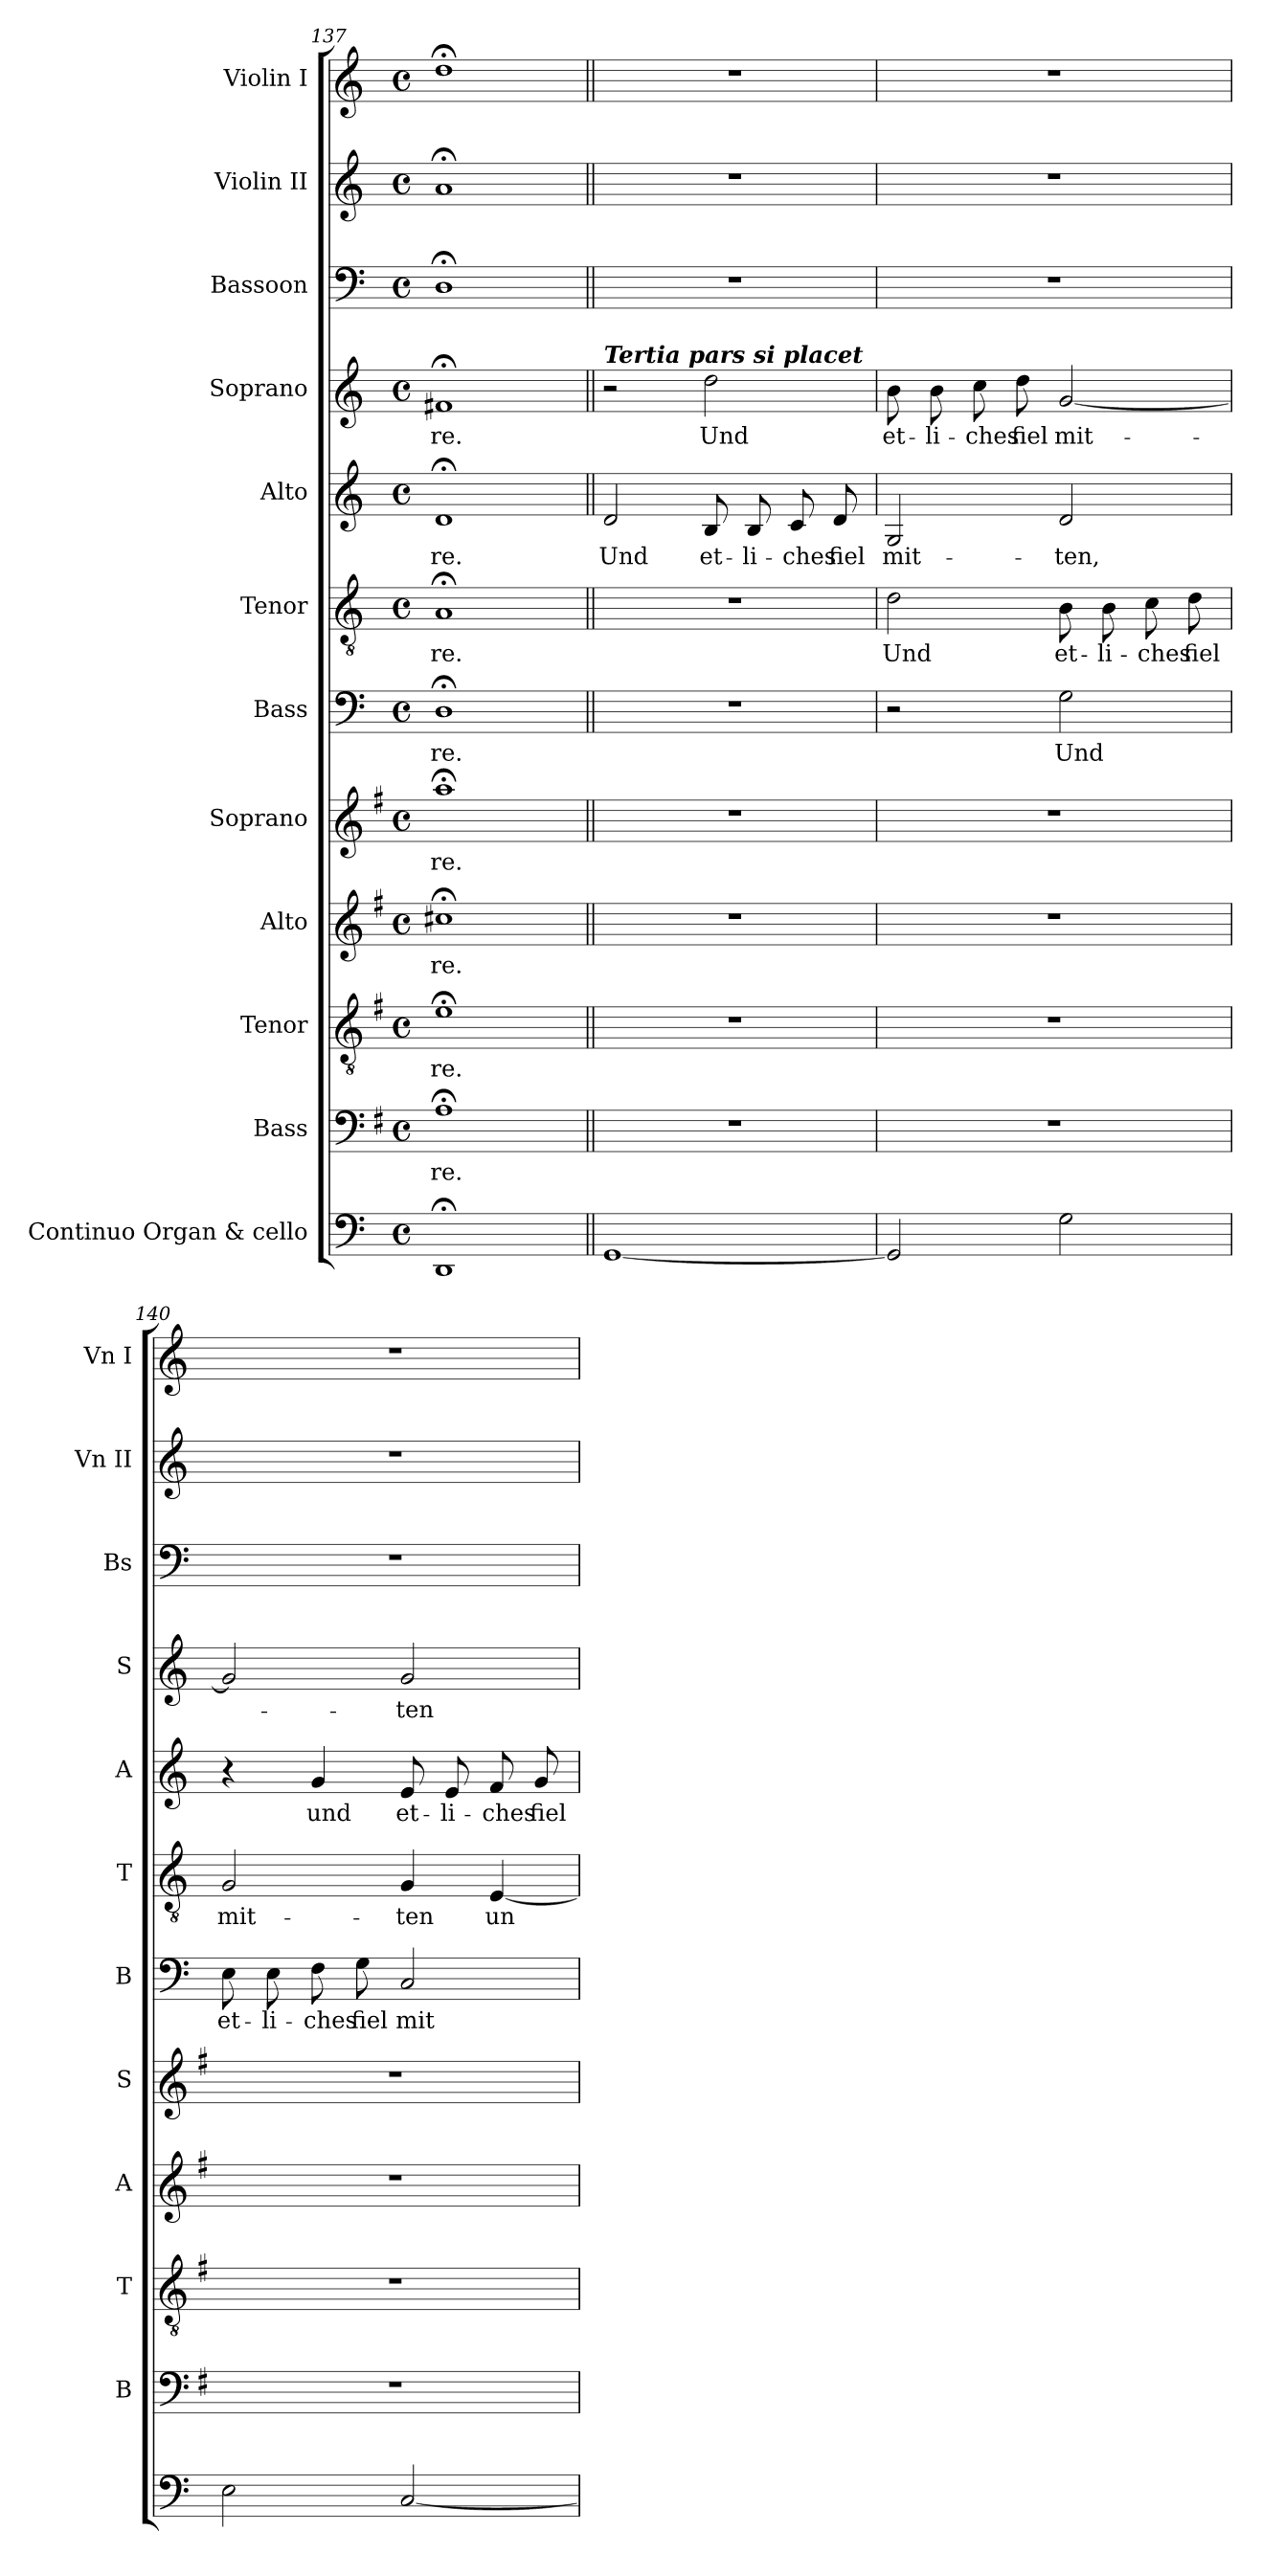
**kern	**kern	**text	**kern	**text	**kern	**text	**kern	**text	**kern	**text	**kern	**text	**kern	**text	**kern	**text	**kern	**kern	**kern
*part12	*part11	*part11	*part10	*part10	*part9	*part9	*part8	*part8	*part7	*part7	*part6	*part6	*part5	*part5	*part4	*part4	*part3	*part2	*part1
*staff12	*staff11	*staff11	*staff10	*staff10	*staff9	*staff9	*staff8	*staff8	*staff7	*staff7	*staff6	*staff6	*staff5	*staff5	*staff4	*staff4	*staff3	*staff2	*staff1
*I"Continuo Organ & cello	*I"Bass	*	*I"Tenor	*	*I"Alto	*	*I"Soprano	*	*I"Bass	*	*I"Tenor	*	*I"Alto	*	*I"Soprano	*	*I"Bassoon	*I"Violin II	*I"Violin I
*	*I'B	*	*I'T	*	*I'A	*	*I'S	*	*I'B	*	*I'T	*	*I'A	*	*I'S	*	*I'Bs	*I'Vn II	*I'Vn I
*clefF4	*clefF4	*	*clefGv2	*	*clefG2	*	*clefG2	*	*clefF4	*	*clefGv2	*	*clefG2	*	*clefG2	*	*clefF4	*clefG2	*clefG2
*	*ITrd4c7	*	*ITrd4c7	*	*ITrd4c7	*	*ITrd4c7	*	*	*	*	*	*	*	*	*	*	*	*
*k[]	*k[]	*	*k[]	*	*k[]	*	*k[]	*	*k[]	*	*k[]	*	*k[]	*	*k[]	*	*k[]	*k[]	*k[]
*C:	*C:	*	*C:	*	*C:	*	*C:	*	*C:	*	*C:	*	*C:	*	*C:	*	*C:	*C:	*C:
*M4/4	*M4/4	*	*M4/4	*	*M4/4	*	*M4/4	*	*M4/4	*	*M4/4	*	*M4/4	*	*M4/4	*	*M4/4	*M4/4	*M4/4
*met(c)	*met(c)	*	*met(c)	*	*met(c)	*	*met(c)	*	*met(c)	*	*met(c)	*	*met(c)	*	*met(c)	*	*met(c)	*met(c)	*met(c)
=137	=137	=137	=137	=137	=137	=137	=137	=137	=137	=137	=137	=137	=137	=137	=137	=137	=137	=137	=137
!	!	!LO:LY:b	!	!LO:LY:b	!	!LO:LY:b	!	!LO:LY:b	!	!LO:LY:b	!	!LO:LY:b	!	!LO:LY:b	!	!LO:LY:b	!	!	!
1DD;<	1D;<	re.	1A;<	re.	1f#X;<	re.	1dd;<	re.	1D;<	re.	1A;<	re.	1d;<	re.	1f#X;<	re.	1D;<	1a;<	1dd;<
=138||	=138||	=138||	=138||	=138||	=138||	=138||	=138||	=138||	=138||	=138||	=138||	=138||	=138||	=138||	=138||	=138||	=138||	=138||	=138||
!	!	!	!	!	!	!	!	!	!	!	!	!	!	!	!LO:TX:a:Bi:t=Tertia pars si placet	!	!	!	!
!	!	!	!	!	!	!	!	!	!	!	!	!	!	!LO:LY:b	!	!	!	!	!
[1GG	1r	.	1r	.	1r	.	1r	.	1r	.	1r	.	2d	Und	2r	.	1r	1r	1r
!	!	!	!	!	!	!	!	!	!	!	!	!	!	!LO:LY:b	!	!LO:LY:b	!	!	!
.	.	.	.	.	.	.	.	.	.	.	.	.	8B	et-	2dd	Und	.	.	.
!	!	!	!	!	!	!	!	!	!	!	!	!	!	!LO:LY:b	!	!	!	!	!
.	.	.	.	.	.	.	.	.	.	.	.	.	8B	-li-	.	.	.	.	.
!	!	!	!	!	!	!	!	!	!	!	!	!	!	!LO:LY:b	!	!	!	!	!
.	.	.	.	.	.	.	.	.	.	.	.	.	8c	-ches	.	.	.	.	.
!	!	!	!	!	!	!	!	!	!	!	!	!	!	!LO:LY:b	!	!	!	!	!
.	.	.	.	.	.	.	.	.	.	.	.	.	8d	fiel	.	.	.	.	.
=139	=139	=139	=139	=139	=139	=139	=139	=139	=139	=139	=139	=139	=139	=139	=139	=139	=139	=139	=139
!	!	!	!	!	!	!	!	!	!	!	!	!LO:LY:b	!	!LO:LY:b	!	!LO:LY:b	!	!	!
2GG]	1r	.	1r	.	1r	.	1r	.	2r	.	2d	Und	2G	mit-	8b	et-	1r	1r	1r
!	!	!	!	!	!	!	!	!	!	!	!	!	!	!	!	!LO:LY:b	!	!	!
.	.	.	.	.	.	.	.	.	.	.	.	.	.	.	8b	-li-	.	.	.
!	!	!	!	!	!	!	!	!	!	!	!	!	!	!	!	!LO:LY:b	!	!	!
.	.	.	.	.	.	.	.	.	.	.	.	.	.	.	8cc	-ches	.	.	.
!	!	!	!	!	!	!	!	!	!	!	!	!	!	!	!	!LO:LY:b	!	!	!
.	.	.	.	.	.	.	.	.	.	.	.	.	.	.	8dd	fiel	.	.	.
!	!	!	!	!	!	!	!	!	!	!LO:LY:b	!	!LO:LY:b	!	!LO:LY:b	!	!LO:LY:b	!	!	!
2G	.	.	.	.	.	.	.	.	2G	Und	8B	et-	2d	-ten,	[2g	mit-	.	.	.
!	!	!	!	!	!	!	!	!	!	!	!	!LO:LY:b	!	!	!	!	!	!	!
.	.	.	.	.	.	.	.	.	.	.	8B	-li-	.	.	.	.	.	.	.
!	!	!	!	!	!	!	!	!	!	!	!	!LO:LY:b	!	!	!	!	!	!	!
.	.	.	.	.	.	.	.	.	.	.	8c	-ches	.	.	.	.	.	.	.
!	!	!	!	!	!	!	!	!	!	!	!	!LO:LY:b	!	!	!	!	!	!	!
.	.	.	.	.	.	.	.	.	.	.	8d	fiel	.	.	.	.	.	.	.
=140	=140	=140	=140	=140	=140	=140	=140	=140	=140	=140	=140	=140	=140	=140	=140	=140	=140	=140	=140
!	!	!	!	!	!	!	!	!	!	!LO:LY:b	!	!LO:LY:b	!	!	!	!	!	!	!
2E	1r	.	1r	.	1r	.	1r	.	8E	et-	2G	mit-	4r	.	2g]	.	1r	1r	1r
!	!	!	!	!	!	!	!	!	!	!LO:LY:b	!	!	!	!	!	!	!	!	!
.	.	.	.	.	.	.	.	.	8E	-li-	.	.	.	.	.	.	.	.	.
!	!	!	!	!	!	!	!	!	!	!LO:LY:b	!	!	!	!LO:LY:b	!	!	!	!	!
.	.	.	.	.	.	.	.	.	8F	-ches	.	.	4g	und	.	.	.	.	.
!	!	!	!	!	!	!	!	!	!	!LO:LY:b	!	!	!	!	!	!	!	!	!
.	.	.	.	.	.	.	.	.	8G	fiel	.	.	.	.	.	.	.	.	.
!	!	!	!	!	!	!	!	!	!	!LO:LY:b	!	!LO:LY:b	!	!LO:LY:b	!	!LO:LY:b	!	!	!
[2C	.	.	.	.	.	.	.	.	2C	mit-	4G	-ten	8e	et-	2g	ten	.	.	.
!	!	!	!	!	!	!	!	!	!	!	!	!	!	!LO:LY:b	!	!	!	!	!
.	.	.	.	.	.	.	.	.	.	.	.	.	8e	-li-	.	.	.	.	.
!	!	!	!	!	!	!	!	!	!	!	!	!LO:LY:b	!	!LO:LY:b	!	!	!	!	!
.	.	.	.	.	.	.	.	.	.	.	[4E	un-	8f	-ches	.	.	.	.	.
!	!	!	!	!	!	!	!	!	!	!	!	!	!	!LO:LY:b	!	!	!	!	!
.	.	.	.	.	.	.	.	.	.	.	.	.	8g	fiel	.	.	.	.	.
=	=	=	=	=	=	=	=	=	=	=	=	=	=	=	=	=	=	=	=
*-	*-	*-	*-	*-	*-	*-	*-	*-	*-	*-	*-	*-	*-	*-	*-	*-	*-	*-	*-
